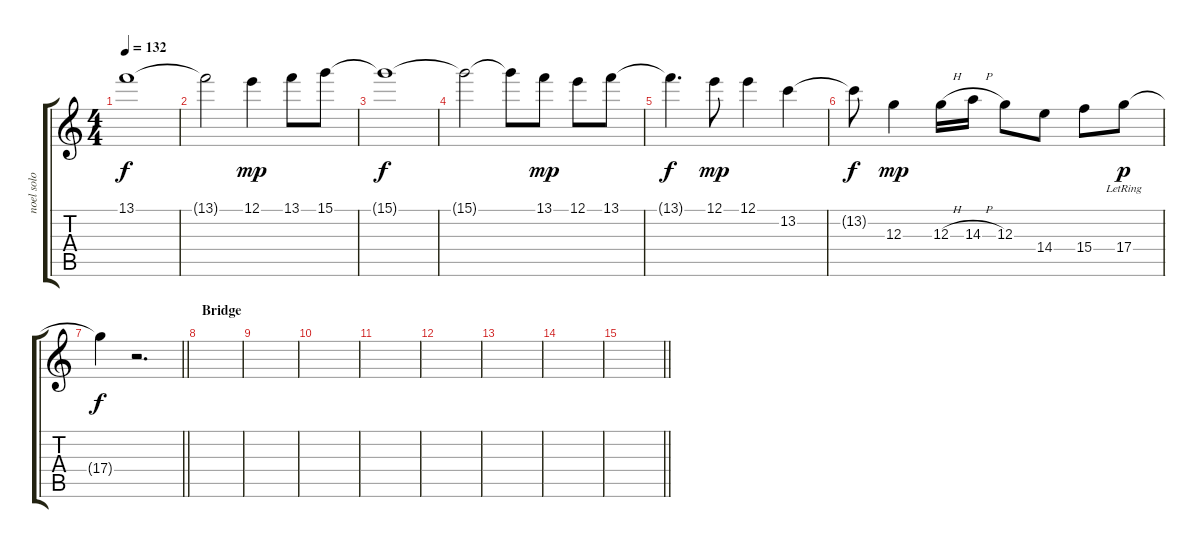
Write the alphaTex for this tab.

\track ("noel solo" "noel solo") {instrument overdrivenguitar}
\staff {score tabs}
\tuning (E4 B3 G3 D3 A2 E2) {hide}
\ts (4 4)
\tempo 132
\clef g2
\ks c
13.1{t}.1{dy f} |
13.1{t}.2 12.1.4{dy mp} 13.1.8 15.1.8 |
15.1{t}.1{dy f} |
15.1{t}.2 15.1{t}.8 13.1.8{dy mp} 12.1.8 13.1.8 |
13.1{t}.4{d dy f} 12.1.8{dy mp} 12.1.4 13.2.4 |
13.2{t}.8{dy f} 12.3.4{dy mp} 12.3{h}.16 14.3{h}.16 12.3.8 14.4.8 15.4.8 17.4{lr}.8{dy p} |
\barLineRight lightlight
17.4{t}.4{dy f} r.2{d} |
\section ("" "Bridge")
|
|
|
|
|
|
|
\barLineRight lightlight
